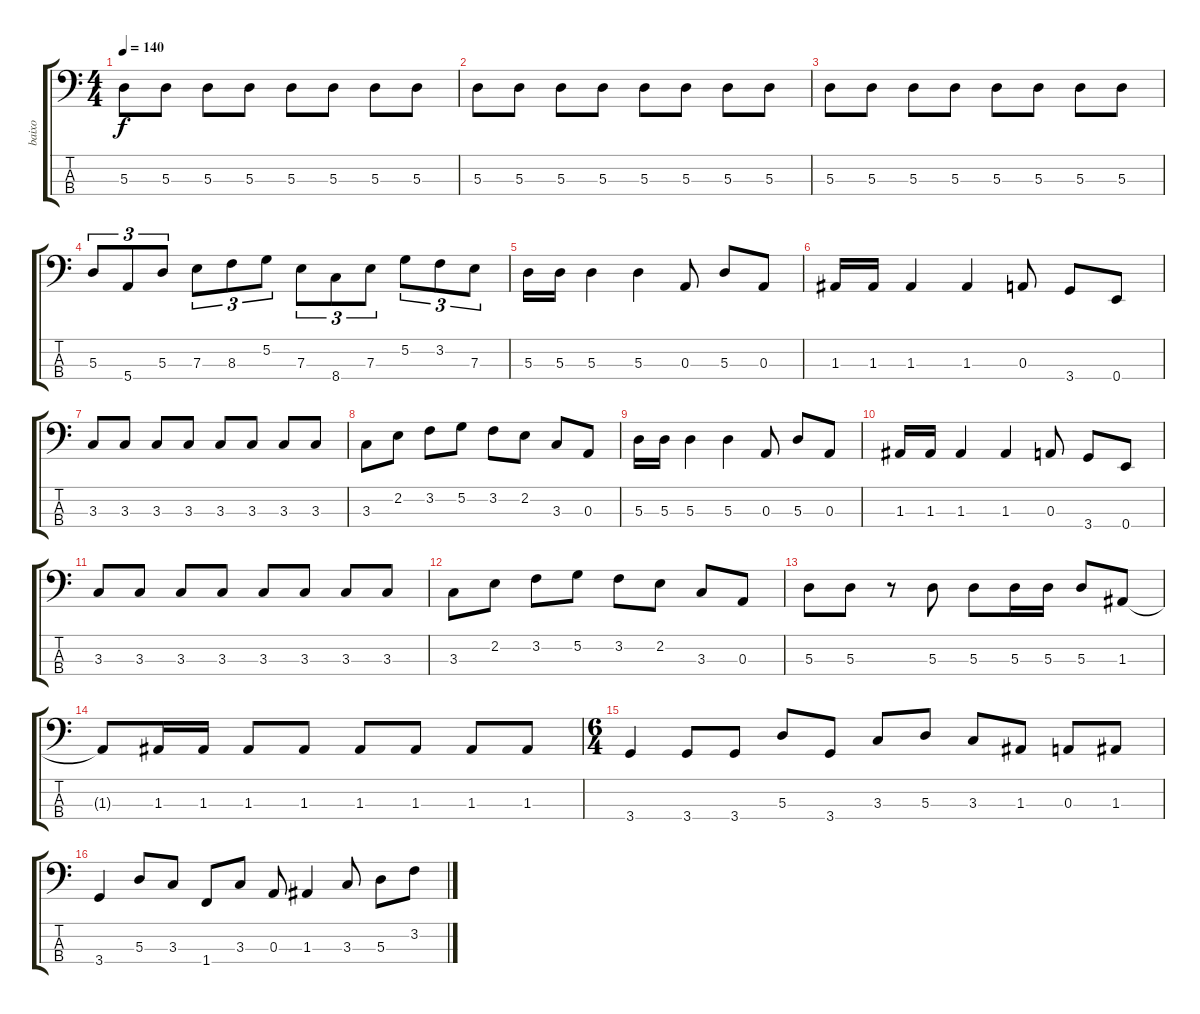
\track ("baixo" "baixo") {instrument electricbassfinger}
\staff {score tabs}
\tuning (G2 D2 A1 E1) {hide}
\ts (4 4)
\tempo 140
\clef f4
\ks c
5.3.8{dy f} 5.3.8 5.3.8 5.3.8 5.3.8 5.3.8 5.3.8 5.3.8 |
5.3.8 5.3.8 5.3.8 5.3.8 5.3.8 5.3.8 5.3.8 5.3.8 |
5.3.8 5.3.8 5.3.8 5.3.8 5.3.8 5.3.8 5.3.8 5.3.8 |
5.3.8{tu (3 2)} 5.4.8{tu (3 2)} 5.3.8{tu (3 2)} 7.3.8{tu (3 2)} 8.3.8{tu (3 2)} 5.2.8{tu (3 2)} 7.3.8{tu (3 2)} 8.4.8{tu (3 2)} 7.3.8{tu (3 2)} 5.2.8{tu (3 2)} 3.2.8{tu (3 2)} 7.3.8{tu (3 2)} |
5.3.16 5.3.16 5.3.4 5.3.4 0.3.8 5.3.8 0.3.8 |
1.3.16 1.3.16 1.3.4 1.3.4 0.3.8 3.4.8 0.4.8 |
3.3.8 3.3.8 3.3.8 3.3.8 3.3.8 3.3.8 3.3.8 3.3.8 |
3.3.8 2.2.8 3.2.8 5.2.8 3.2.8 2.2.8 3.3.8 0.3.8 |
5.3.16 5.3.16 5.3.4 5.3.4 0.3.8 5.3.8 0.3.8 |
1.3.16 1.3.16 1.3.4 1.3.4 0.3.8 3.4.8 0.4.8 |
3.3.8 3.3.8 3.3.8 3.3.8 3.3.8 3.3.8 3.3.8 3.3.8 |
3.3.8 2.2.8 3.2.8 5.2.8 3.2.8 2.2.8 3.3.8 0.3.8 |
5.3.8 5.3.8 r.8 5.3.8 5.3.8 5.3.16 5.3.16 5.3.8 1.3.8 |
1.3{t}.8 1.3.16 1.3.16 1.3.8 1.3.8 1.3.8 1.3.8 1.3.8 1.3.8 |
\ts (6 4)
3.4.4 3.4.8 3.4.8 5.3.8 3.4.8 3.3.8 5.3.8 3.3.8 1.3.8 0.3.8 1.3.8 |
3.4.4 5.3.8 3.3.8 1.4.8 3.3.8 0.3.8 1.3.4 3.3.8 5.3.8 3.2.8
